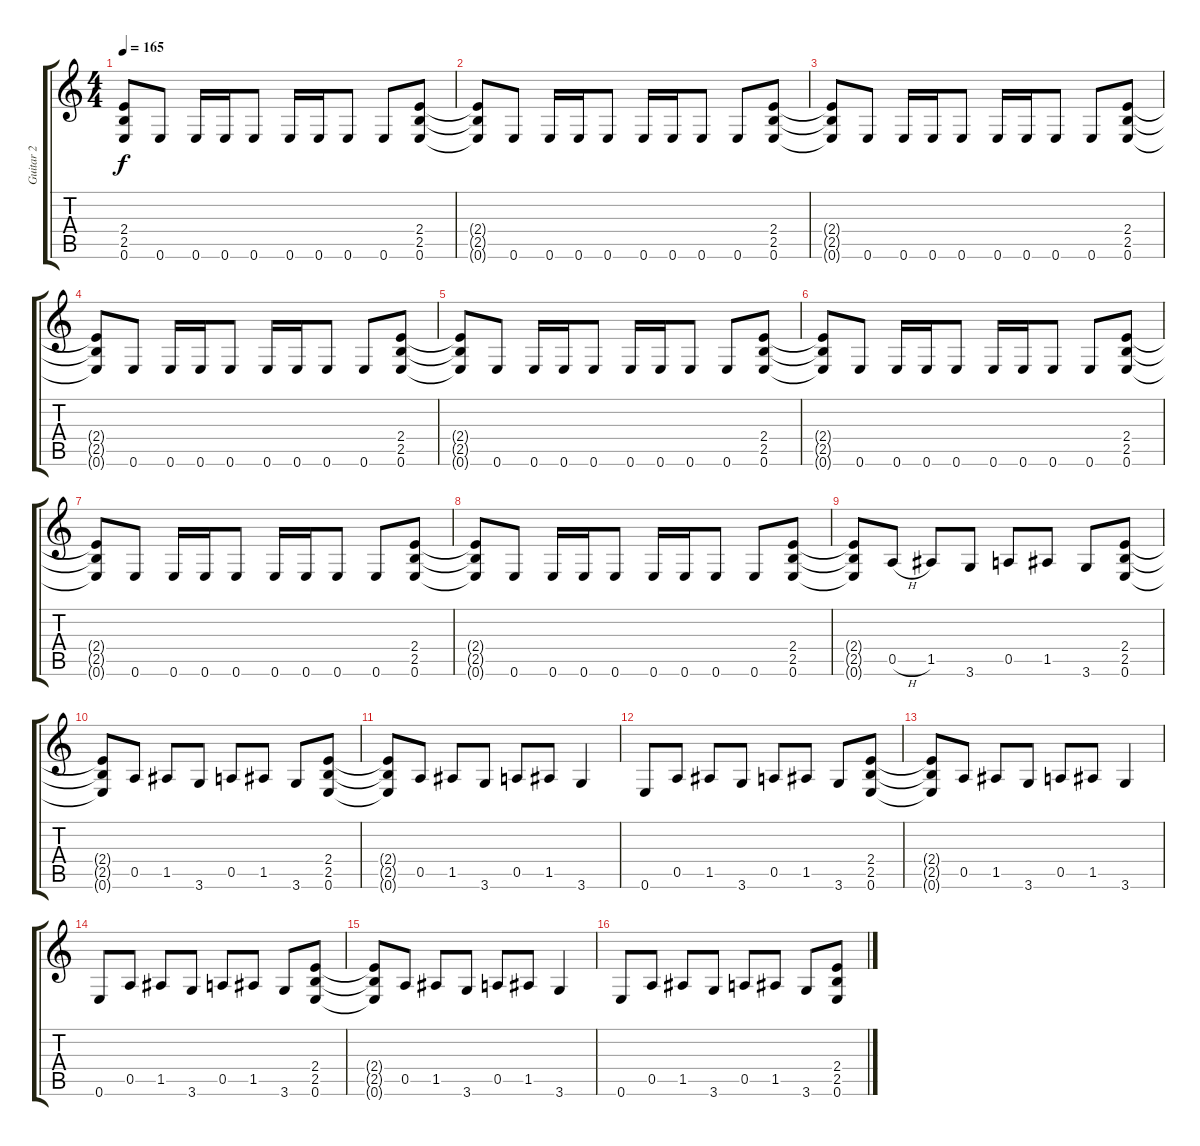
\track ("Guitar 2" "Guitar 2") {instrument electricguitarclean}
\staff {score tabs}
\tuning (E4 B3 G3 D3 A2 E2) {hide}
\ts (4 4)
\tempo 165
\clef g2
\ks c
(2.4{t} 2.5{t} 0.6{t}).8{dy f} 0.6.8 0.6.16 0.6.16 0.6.8 0.6.16 0.6.16 0.6.8 0.6.8 (2.4 2.5 0.6).8 |
(2.4{t} 2.5{t} 0.6{t}).8 0.6.8 0.6.16 0.6.16 0.6.8 0.6.16 0.6.16 0.6.8 0.6.8 (2.4 2.5 0.6).8 |
(2.4{t} 2.5{t} 0.6{t}).8 0.6.8 0.6.16 0.6.16 0.6.8 0.6.16 0.6.16 0.6.8 0.6.8 (2.4 2.5 0.6).8 |
(2.4{t} 2.5{t} 0.6{t}).8 0.6.8 0.6.16 0.6.16 0.6.8 0.6.16 0.6.16 0.6.8 0.6.8 (2.4 2.5 0.6).8 |
(2.4{t} 2.5{t} 0.6{t}).8 0.6.8 0.6.16 0.6.16 0.6.8 0.6.16 0.6.16 0.6.8 0.6.8 (2.4 2.5 0.6).8 |
(2.4{t} 2.5{t} 0.6{t}).8 0.6.8 0.6.16 0.6.16 0.6.8 0.6.16 0.6.16 0.6.8 0.6.8 (2.4 2.5 0.6).8 |
(2.4{t} 2.5{t} 0.6{t}).8 0.6.8 0.6.16 0.6.16 0.6.8 0.6.16 0.6.16 0.6.8 0.6.8 (2.4 2.5 0.6).8 |
(2.4{t} 2.5{t} 0.6{t}).8 0.6.8 0.6.16 0.6.16 0.6.8 0.6.16 0.6.16 0.6.8 0.6.8 (2.4 2.5 0.6).8 |
(2.4{t} 2.5{t} 0.6{t}).8 0.5{h}.8 1.5.8 3.6.8 0.5.8 1.5.8 3.6.8 (2.4 2.5 0.6).8 |
(2.4{t} 2.5{t} 0.6{t}).8 0.5.8 1.5.8 3.6.8 0.5.8 1.5.8 3.6.8 (2.4 2.5 0.6).8 |
(2.4{t} 2.5{t} 0.6{t}).8 0.5.8 1.5.8 3.6.8 0.5.8 1.5.8 3.6.4 |
0.6.8 0.5.8 1.5.8 3.6.8 0.5.8 1.5.8 3.6.8 (2.4 2.5 0.6).8 |
(2.4{t} 2.5{t} 0.6{t}).8 0.5.8 1.5.8 3.6.8 0.5.8 1.5.8 3.6.4 |
0.6.8 0.5.8 1.5.8 3.6.8 0.5.8 1.5.8 3.6.8 (2.4 2.5 0.6).8 |
(2.4{t} 2.5{t} 0.6{t}).8 0.5.8 1.5.8 3.6.8 0.5.8 1.5.8 3.6.4 |
0.6.8 0.5.8 1.5.8 3.6.8 0.5.8 1.5.8 3.6.8 (2.4 2.5 0.6).8
